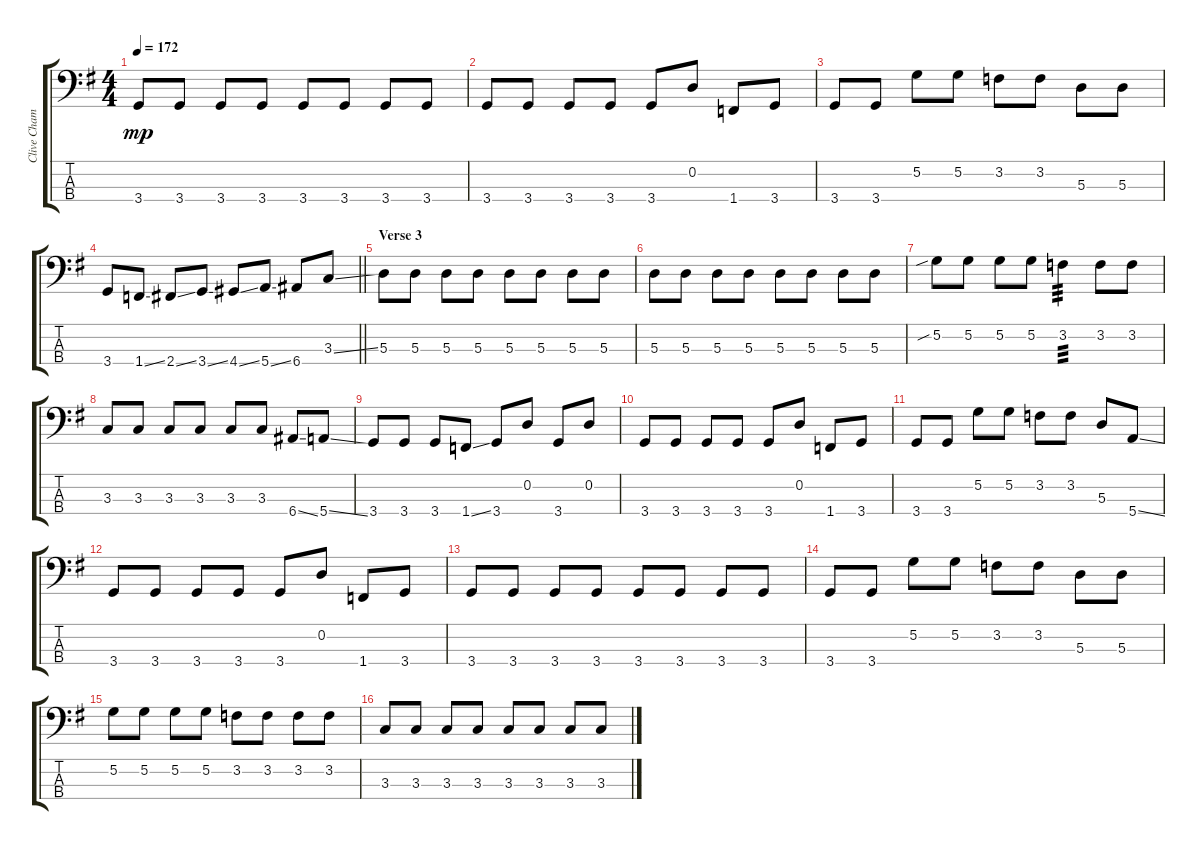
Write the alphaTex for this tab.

\track ("Clive Chaman" "Clive Cham") {instrument electricbassfinger}
\staff {score tabs}
\tuning (G2 D2 A1 E1) {hide}
\ts (4 4)
\tempo 172
\clef f4
\ks g
3.4.8{dy mp} 3.4.8 3.4.8 3.4.8 3.4.8 3.4.8 3.4.8 3.4.8 |
3.4.8 3.4.8 3.4.8 3.4.8 3.4.8 0.2.8 1.4.8 3.4.8 |
3.4.8 3.4.8 5.2.8 5.2.8 3.2.8 3.2.8 5.3.8 5.3.8 |
\barLineRight lightlight
3.4.8 1.4{ss}.8 2.4{ss}.8 3.4{ss}.8 4.4{ss}.8 5.4{ss}.8 6.4.8 3.3{ss}.8 |
\section ("" "Verse 3")
5.3.8 5.3.8 5.3.8 5.3.8 5.3.8 5.3.8 5.3.8 5.3.8 |
5.3.8 5.3.8 5.3.8 5.3.8 5.3.8 5.3.8 5.3.8 5.3.8 |
5.2{sib}.8 5.2.8 5.2.8 5.2.8 3.2.4{tp 3} 3.2.8 3.2.8 |
3.3.8 3.3.8 3.3.8 3.3.8 3.3.8 3.3.8 6.4{ss}.8 5.4{ss}.8 |
3.4.8 3.4.8 3.4.8 1.4{ss}.8 3.4.8 0.2.8 3.4.8 0.2.8 |
3.4.8 3.4.8 3.4.8 3.4.8 3.4.8 0.2.8 1.4.8 3.4.8 |
3.4.8 3.4.8 5.2.8 5.2.8 3.2.8 3.2.8 5.3.8 5.4{ss}.8 |
3.4.8 3.4.8 3.4.8 3.4.8 3.4.8 0.2.8 1.4.8 3.4.8 |
3.4.8 3.4.8 3.4.8 3.4.8 3.4.8 3.4.8 3.4.8 3.4.8 |
3.4.8 3.4.8 5.2.8 5.2.8 3.2.8 3.2.8 5.3.8 5.3.8 |
5.2.8 5.2.8 5.2.8 5.2.8 3.2.8 3.2.8 3.2.8 3.2.8 |
3.3.8 3.3.8 3.3.8 3.3.8 3.3.8 3.3.8 3.3.8 3.3.8
